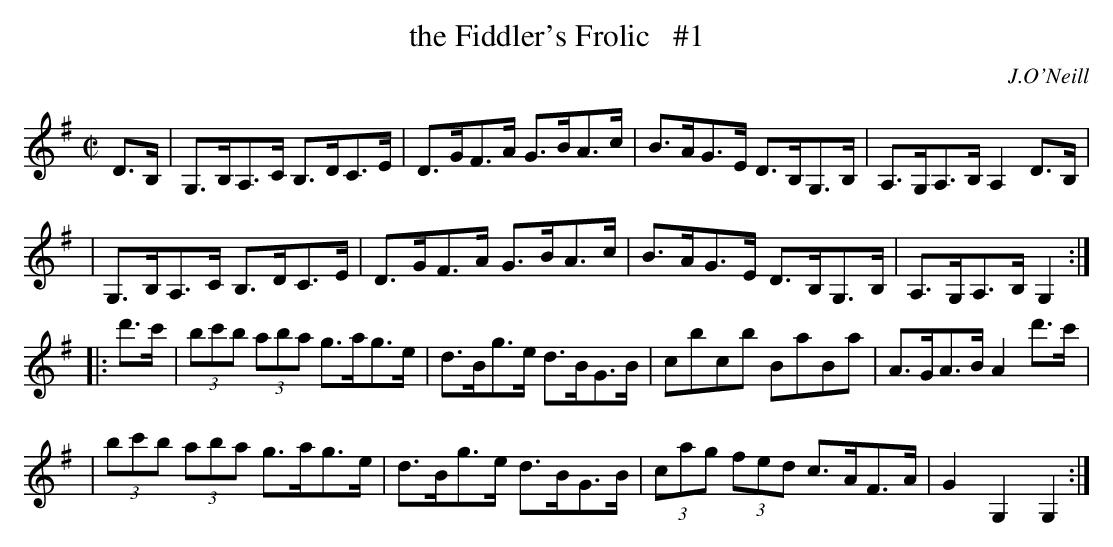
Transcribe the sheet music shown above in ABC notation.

X:1
T: the Fiddler's Frolic   #1
O: J.O'Neill
M: C|
L: 1/8
K: G
D>B, \
| G,>B,A,>C B,>DC>E | D>GF>A G>BA>c | B>AG>E D>B,G,>B, | A,>G,A,>B, A,2 D>B, |
| G,>B,A,>C B,>DC>E | D>GF>A G>BA>c | B>AG>E D>B,G,>B, | A,>G,A,>B, G,2 :|
|: d'>c' \
| (3bc'b (3aba g>ag>e | d>Bg>e d>BG>B | cbcb BaBa | A>GA>B A2 d'>c' |
| (3bc'b (3aba g>ag>e | d>Bg>e d>BG>B | (3cag (3fed c>AF>A | G2 G,2 G,2 :|
